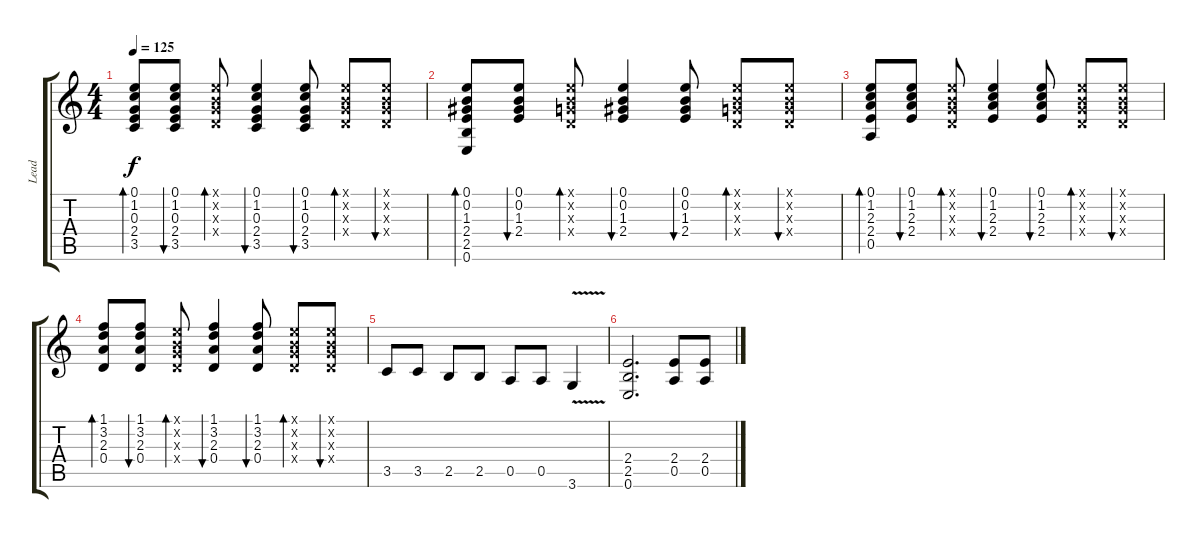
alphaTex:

\track ("Lead" "Lead") {instrument overdrivenguitar}
\staff {score tabs}
\tuning (E4 B3 G3 D3 A2 E2) {hide}
\ts (4 4)
\tempo 125
\clef g2
\ks c
(0.1 1.2 0.3 2.4 3.5).8{bd 60 dy f} (0.1 1.2 0.3 2.4 3.5).8{bu 60} (0.1{x} 0.2{x} 0.3{x} 0.4{x}).8{bd 60} (0.1 1.2 0.3 2.4 3.5).4{bu 60} (0.1 1.2 0.3 2.4 3.5).8{bu 60} (0.1{x} 0.2{x} 0.3{x} 0.4{x}).8{bd 60} (0.1{x} 0.2{x} 0.3{x} 0.4{x}).8{bu 60} |
(0.1 0.2 1.3 2.4 2.5 0.6).8{bd 60} (0.1 0.2 1.3 2.4).8{bu 60} (0.1{x} 0.2{x} 0.3{x} 0.4{x}).8{bd 60} (0.1 0.2 1.3 2.4).4{bu 60} (0.1 0.2 1.3 2.4).8{bu 60} (0.1{x} 0.2{x} 0.3{x} 0.4{x}).8{bd 60} (0.1{x} 0.2{x} 0.3{x} 0.4{x}).8{bu 60} |
(0.1 1.2 2.3 2.4 0.5).8{bd 60} (0.1 1.2 2.3 2.4).8{bu 60} (0.1{x} 0.2{x} 0.3{x} 0.4{x}).8{bd 60} (0.1 1.2 2.3 2.4).4{bu 60} (0.1 1.2 2.3 2.4).8{bu 60} (0.1{x} 0.2{x} 0.3{x} 0.4{x}).8{bd 60} (0.1{x} 0.2{x} 0.3{x} 0.4{x}).8{bu 60} |
(1.1 3.2 2.3 0.4).8{bd 60} (1.1 3.2 2.3 0.4).8{bu 60} (0.1{x} 0.2{x} 0.3{x} 0.4{x}).8{bd 60} (1.1 3.2 2.3 0.4).4{bu 60} (1.1 3.2 2.3 0.4).8{bu 60} (0.1{x} 0.2{x} 0.3{x} 0.4{x}).8{bd 60} (0.1{x} 0.2{x} 0.3{x} 0.4{x}).8{bu 60} |
3.5.8 3.5.8 2.5.8 2.5.8 0.5.8 0.5.8 3.6{v}.4 |
(2.4 2.5 0.6).2{d} (2.4 0.5).8 (2.4 0.5).8
